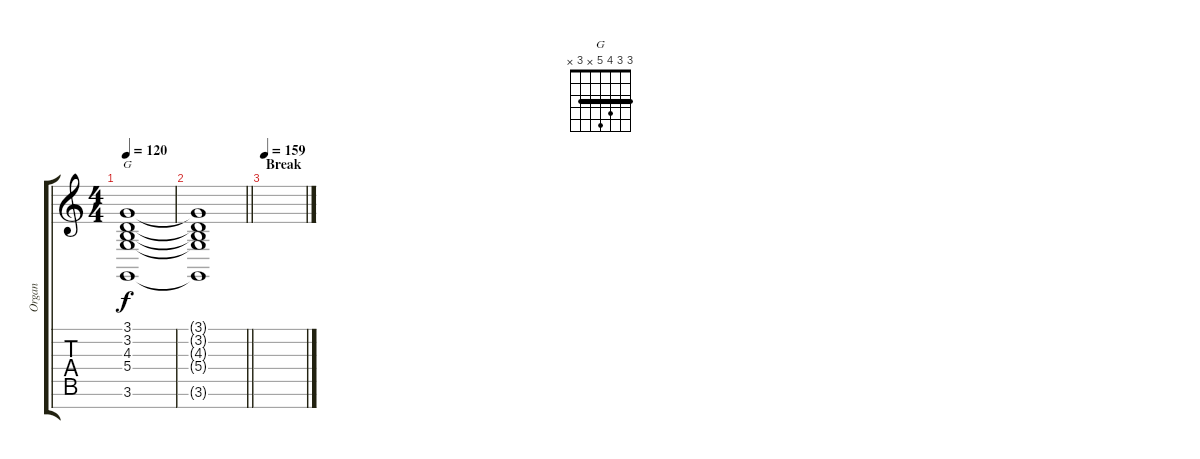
\track ("Organ" "Organ") {instrument churchorgan}
\staff {score tabs}
\tuning (E4 B3 G3 D3 A2 E2 B1) {hide}
\chord ("G" 3 3 4 5 x 3 x) {barre 3}
\ts (4 4)
\tempo 120
\clef g2
\ks c
(3.1 3.2 4.3 5.4 3.6).1{ch "G" dy f} |
\barLineRight lightlight
(3.1{t} 3.2{t} 4.3{t} 5.4{t} 3.6{t}).1 |
\section ("" "Break")
\tempo 159
